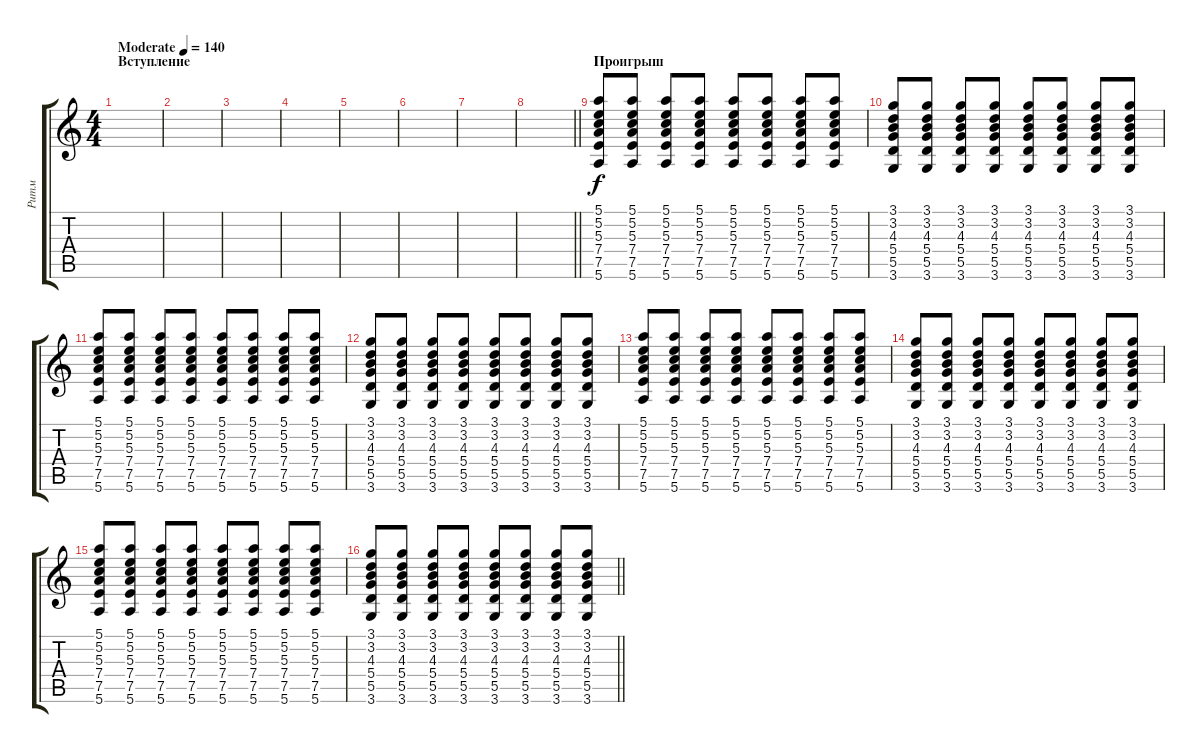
\track ("Ритм" "Ритм") {solo instrument acousticguitarsteel}
\staff {score tabs}
\tuning (E4 B3 G3 D3 A2 E2) {hide}
\ts (4 4)
\section ("" "Вступление")
\tempo (140 "Moderate")
\clef g2
\ks c
|
|
|
|
|
|
|
\barLineRight lightlight
|
\section ("" "Проигрыш")
(5.1 5.2 5.3 7.4 7.5 5.6).8 (5.1 5.2 5.3 7.4 7.5 5.6).8 (5.1 5.2 5.3 7.4 7.5 5.6).8 (5.1 5.2 5.3 7.4 7.5 5.6).8 (5.1 5.2 5.3 7.4 7.5 5.6).8 (5.1 5.2 5.3 7.4 7.5 5.6).8 (5.1 5.2 5.3 7.4 7.5 5.6).8 (5.1 5.2 5.3 7.4 7.5 5.6).8 |
(3.1 3.2 4.3 5.4 5.5 3.6).8 (3.1 3.2 4.3 5.4 5.5 3.6).8 (3.1 3.2 4.3 5.4 5.5 3.6).8 (3.1 3.2 4.3 5.4 5.5 3.6).8 (3.1 3.2 4.3 5.4 5.5 3.6).8 (3.1 3.2 4.3 5.4 5.5 3.6).8 (3.1 3.2 4.3 5.4 5.5 3.6).8 (3.1 3.2 4.3 5.4 5.5 3.6).8 |
(5.1 5.2 5.3 7.4 7.5 5.6).8 (5.1 5.2 5.3 7.4 7.5 5.6).8 (5.1 5.2 5.3 7.4 7.5 5.6).8 (5.1 5.2 5.3 7.4 7.5 5.6).8 (5.1 5.2 5.3 7.4 7.5 5.6).8 (5.1 5.2 5.3 7.4 7.5 5.6).8 (5.1 5.2 5.3 7.4 7.5 5.6).8 (5.1 5.2 5.3 7.4 7.5 5.6).8 |
(3.1 3.2 4.3 5.4 5.5 3.6).8 (3.1 3.2 4.3 5.4 5.5 3.6).8 (3.1 3.2 4.3 5.4 5.5 3.6).8 (3.1 3.2 4.3 5.4 5.5 3.6).8 (3.1 3.2 4.3 5.4 5.5 3.6).8 (3.1 3.2 4.3 5.4 5.5 3.6).8 (3.1 3.2 4.3 5.4 5.5 3.6).8 (3.1 3.2 4.3 5.4 5.5 3.6).8 |
(5.1 5.2 5.3 7.4 7.5 5.6).8 (5.1 5.2 5.3 7.4 7.5 5.6).8 (5.1 5.2 5.3 7.4 7.5 5.6).8 (5.1 5.2 5.3 7.4 7.5 5.6).8 (5.1 5.2 5.3 7.4 7.5 5.6).8 (5.1 5.2 5.3 7.4 7.5 5.6).8 (5.1 5.2 5.3 7.4 7.5 5.6).8 (5.1 5.2 5.3 7.4 7.5 5.6).8 |
(3.1 3.2 4.3 5.4 5.5 3.6).8 (3.1 3.2 4.3 5.4 5.5 3.6).8 (3.1 3.2 4.3 5.4 5.5 3.6).8 (3.1 3.2 4.3 5.4 5.5 3.6).8 (3.1 3.2 4.3 5.4 5.5 3.6).8 (3.1 3.2 4.3 5.4 5.5 3.6).8 (3.1 3.2 4.3 5.4 5.5 3.6).8 (3.1 3.2 4.3 5.4 5.5 3.6).8 |
(5.1 5.2 5.3 7.4 7.5 5.6).8 (5.1 5.2 5.3 7.4 7.5 5.6).8 (5.1 5.2 5.3 7.4 7.5 5.6).8 (5.1 5.2 5.3 7.4 7.5 5.6).8 (5.1 5.2 5.3 7.4 7.5 5.6).8 (5.1 5.2 5.3 7.4 7.5 5.6).8 (5.1 5.2 5.3 7.4 7.5 5.6).8 (5.1 5.2 5.3 7.4 7.5 5.6).8 |
\barLineRight lightlight
(3.1 3.2 4.3 5.4 5.5 3.6).8 (3.1 3.2 4.3 5.4 5.5 3.6).8 (3.1 3.2 4.3 5.4 5.5 3.6).8 (3.1 3.2 4.3 5.4 5.5 3.6).8 (3.1 3.2 4.3 5.4 5.5 3.6).8 (3.1 3.2 4.3 5.4 5.5 3.6).8 (3.1 3.2 4.3 5.4 5.5 3.6).8 (3.1 3.2 4.3 5.4 5.5 3.6).8
